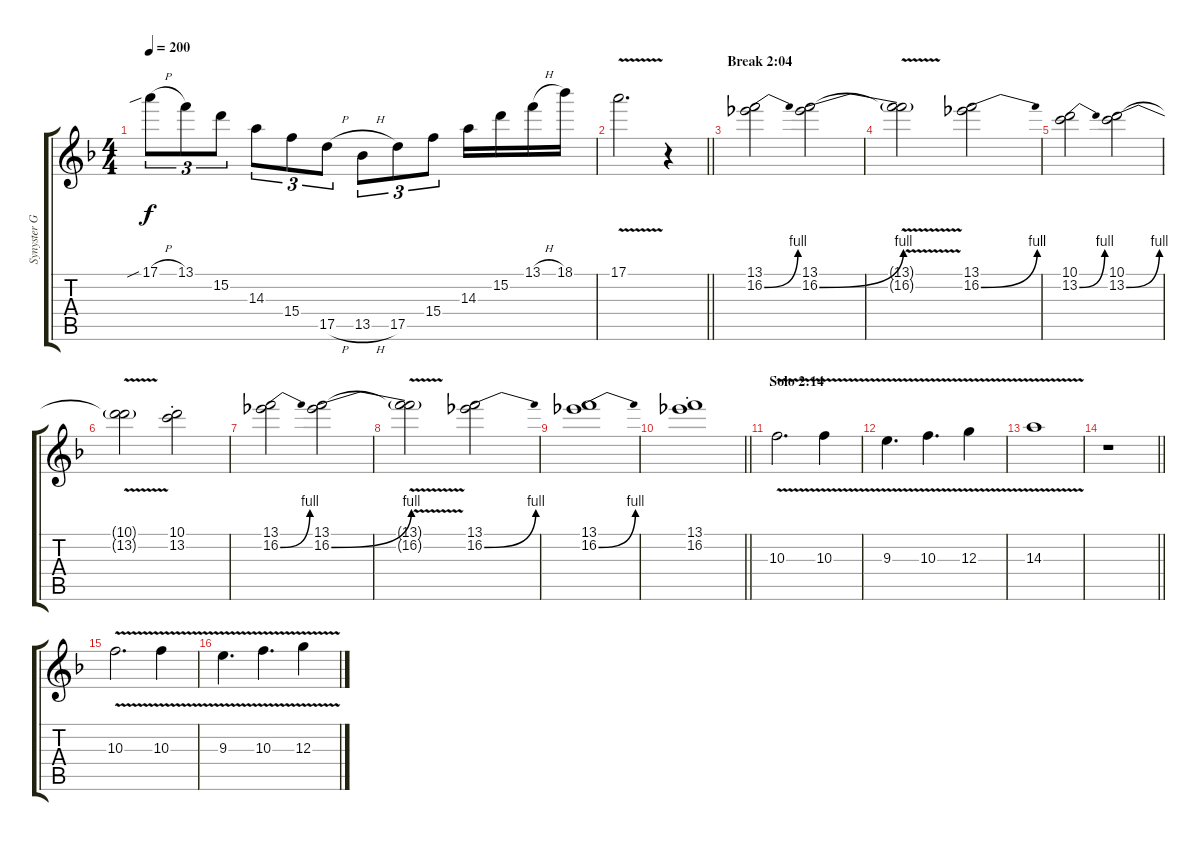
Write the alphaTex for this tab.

\track ("Synyster Gates (Lead) II" "Synyster G") {instrument overdrivenguitar}
\staff {score tabs}
\tuning (E4 B3 G3 D3 A2 D2) {hide}
\ts (4 4)
\tempo 200
\clef g2
\ks f
17.1{sib h}.8{tu (3 2) dy f} 13.1.8{tu (3 2)} 15.2.8{tu (3 2)} 14.3.8{tu (3 2)} 15.4.8{tu (3 2)} 17.5{h}.8{tu (3 2)} 13.5{h}.8{tu (3 2)} 17.5.8{tu (3 2)} 15.4.8{tu (3 2)} 14.3.16 15.2.16 13.1{h}.16 18.1.16 |
\barLineRight lightlight
17.1{v}.2{d} r.4 |
\section ("" "Break 2:04")
(13.1 16.2{be (bend 0 0 60 4)}).2 (13.1 16.2{be (bend 0 0 60 4)}).2 |
(13.1{v t} 16.2{v t}).2 (13.1 16.2{be (bend 0 0 60 4)}).2 |
(10.1 13.2{be (bend 0 0 60 4)}).2 (10.1 13.2{be (bend 0 0 60 4)}).2 |
(10.1{v t} 13.2{v t}).2 (10.1{st} 13.2{st}).2 |
(13.1 16.2{be (bend 0 0 60 4)}).2 (13.1 16.2{be (bend 0 0 60 4)}).2 |
(13.1{v t} 16.2{v t}).2 (13.1 16.2{be (bend 0 0 60 4)}).2 |
(13.1 16.2{be (bend 0 0 60 4)}).1 |
\barLineRight lightlight
(13.1{st} 16.2{st}).1 |
\section ("" "Solo 2:14")
10.3{v}.2{d} 10.3{v}.4 |
9.3{v}.4{d} 10.3{v}.4{d} 12.3{v}.4 |
14.3{v}.1 |
\barLineRight lightlight
r.1 |
10.3{v}.2{d} 10.3{v}.4 |
9.3{v}.4{d} 10.3{v}.4{d} 12.3{v}.4
